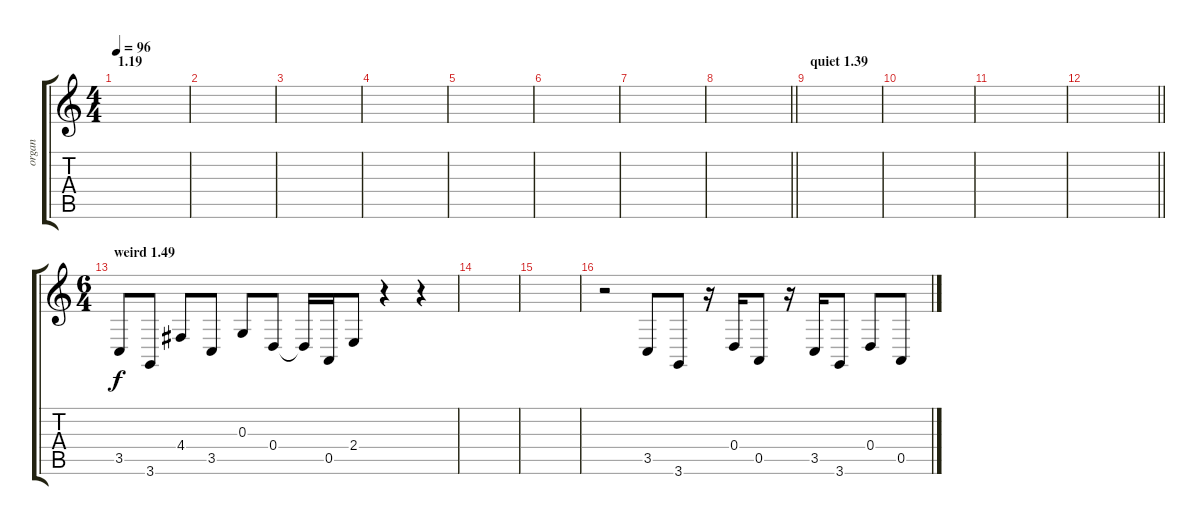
\track ("organ" "organ") {instrument percussiveorgan}
\staff {score tabs}
\tuning (E4 B3 G3 D3 A2 E2) {hide}
\ts (4 4)
\section ("" "1.19")
\tempo 96
\clef g2
\ks c
|
|
|
|
|
|
|
\barLineRight lightlight
|
\section ("" "quiet 1.39")
|
|
|
\barLineRight lightlight
|
\ts (6 4)
\section ("" "weird 1.49")
3.5.8 3.6.8 4.4.8 3.5.8 0.3.8 0.4.8 0.4{t}.16 0.5.16 2.4.8 r.4 r.4 |
|
|
r.2 3.5.8 3.6.8 r.16 0.4.16 0.5.8 r.16 3.5.16 3.6.8 0.4.8 0.5.8
